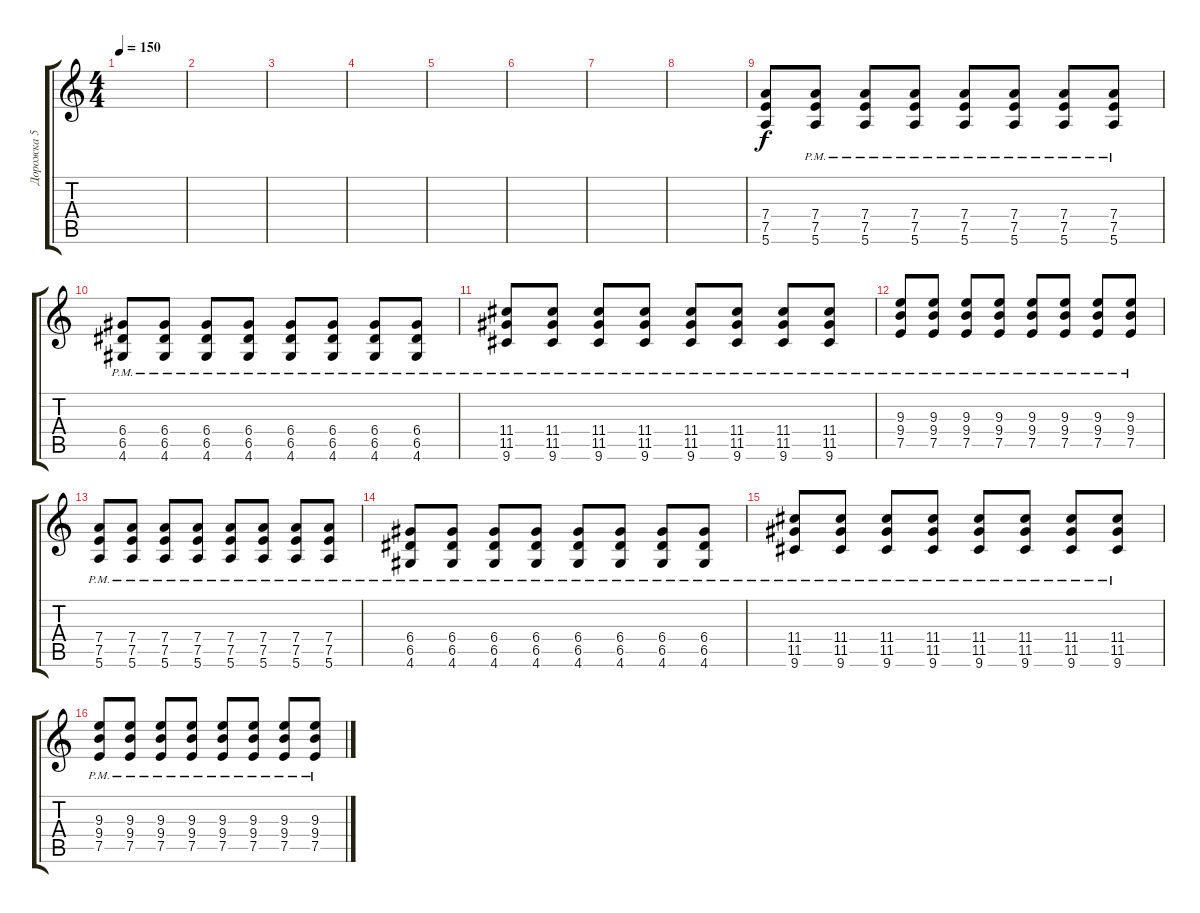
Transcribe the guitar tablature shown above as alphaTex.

\track ("Дорожка 5" "Дорожка 5") {instrument distortionguitar}
\staff {score tabs}
\tuning (E4 B3 G3 D3 A2 E2) {hide}
\ts (4 4)
\tempo 150
\clef g2
\ks c
|
|
|
|
|
|
|
|
(7.4 7.5 5.6).8 (7.4{pm} 7.5{pm} 5.6{pm}).8 (7.4{pm} 7.5{pm} 5.6{pm}).8 (7.4{pm} 7.5{pm} 5.6{pm}).8 (7.4{pm} 7.5{pm} 5.6{pm}).8 (7.4{pm} 7.5{pm} 5.6{pm}).8 (7.4{pm} 7.5{pm} 5.6{pm}).8 (7.4{pm} 7.5{pm} 5.6{pm}).8 |
(6.4{pm} 6.5{pm} 4.6{pm}).8 (6.4{pm} 6.5{pm} 4.6{pm}).8 (6.4{pm} 6.5{pm} 4.6{pm}).8 (6.4{pm} 6.5{pm} 4.6{pm}).8 (6.4{pm} 6.5{pm} 4.6{pm}).8 (6.4{pm} 6.5{pm} 4.6{pm}).8 (6.4{pm} 6.5{pm} 4.6{pm}).8 (6.4{pm} 6.5{pm} 4.6{pm}).8 |
(11.4{pm} 11.5{pm} 9.6{pm}).8 (11.4{pm} 11.5{pm} 9.6{pm}).8 (11.4{pm} 11.5{pm} 9.6{pm}).8 (11.4{pm} 11.5{pm} 9.6{pm}).8 (11.4{pm} 11.5{pm} 9.6{pm}).8 (11.4{pm} 11.5{pm} 9.6{pm}).8 (11.4{pm} 11.5{pm} 9.6{pm}).8 (11.4{pm} 11.5{pm} 9.6{pm}).8 |
(9.3{pm} 9.4{pm} 7.5{pm}).8 (9.3{pm} 9.4{pm} 7.5{pm}).8 (9.3{pm} 9.4{pm} 7.5{pm}).8 (9.3{pm} 9.4{pm} 7.5{pm}).8 (9.3{pm} 9.4{pm} 7.5{pm}).8 (9.3{pm} 9.4{pm} 7.5{pm}).8 (9.3{pm} 9.4{pm} 7.5{pm}).8 (9.3{pm} 9.4{pm} 7.5{pm}).8 |
(7.4{pm} 7.5{pm} 5.6{pm}).8 (7.4{pm} 7.5{pm} 5.6{pm}).8 (7.4{pm} 7.5{pm} 5.6{pm}).8 (7.4{pm} 7.5{pm} 5.6{pm}).8 (7.4{pm} 7.5{pm} 5.6{pm}).8 (7.4{pm} 7.5{pm} 5.6{pm}).8 (7.4{pm} 7.5{pm} 5.6{pm}).8 (7.4{pm} 7.5{pm} 5.6{pm}).8 |
(6.4{pm} 6.5{pm} 4.6{pm}).8 (6.4{pm} 6.5{pm} 4.6{pm}).8 (6.4{pm} 6.5{pm} 4.6{pm}).8 (6.4{pm} 6.5{pm} 4.6{pm}).8 (6.4{pm} 6.5{pm} 4.6{pm}).8 (6.4{pm} 6.5{pm} 4.6{pm}).8 (6.4{pm} 6.5{pm} 4.6{pm}).8 (6.4{pm} 6.5{pm} 4.6{pm}).8 |
(11.4{pm} 11.5{pm} 9.6{pm}).8 (11.4{pm} 11.5{pm} 9.6{pm}).8 (11.4{pm} 11.5{pm} 9.6{pm}).8 (11.4{pm} 11.5{pm} 9.6{pm}).8 (11.4{pm} 11.5{pm} 9.6{pm}).8 (11.4{pm} 11.5{pm} 9.6{pm}).8 (11.4{pm} 11.5{pm} 9.6{pm}).8 (11.4{pm} 11.5{pm} 9.6{pm}).8 |
(9.3{pm} 9.4{pm} 7.5{pm}).8 (9.3{pm} 9.4{pm} 7.5{pm}).8 (9.3{pm} 9.4{pm} 7.5{pm}).8 (9.3{pm} 9.4{pm} 7.5{pm}).8 (9.3{pm} 9.4{pm} 7.5{pm}).8 (9.3{pm} 9.4{pm} 7.5{pm}).8 (9.3{pm} 9.4{pm} 7.5{pm}).8 (9.3{pm} 9.4{pm} 7.5{pm}).8
